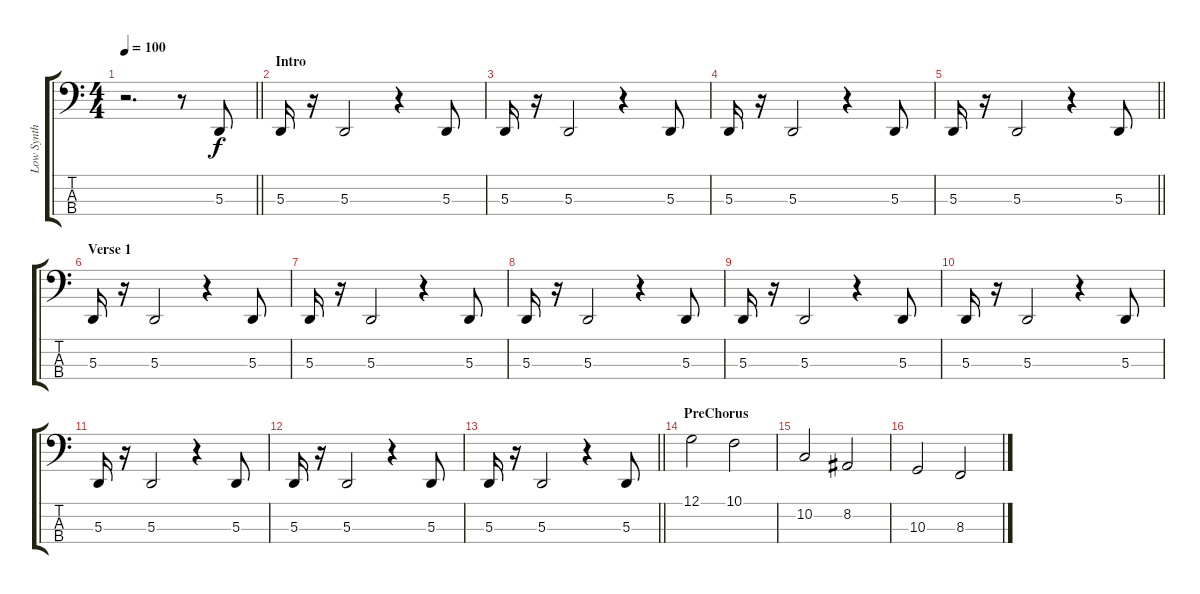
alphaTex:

\track ("Low Synth Bass" "Low Synth ") {instrument synthbass2}
\staff {score tabs}
\tuning (G1 D1 A0 E0) {hide}
\ts (4 4)
\tempo 100
\clef f4
\barLineRight lightlight
\ks c
r.2{d dy f instrument synthbass2} r.8 5.3.8 |
\section ("" "Intro")
5.3.16 r.16 5.3.2 r.4 5.3.8 |
5.3.16 r.16 5.3.2 r.4 5.3.8 |
5.3.16 r.16 5.3.2 r.4 5.3.8 |
\barLineRight lightlight
5.3.16 r.16 5.3.2 r.4 5.3.8 |
\section ("" "Verse 1")
5.3.16 r.16 5.3.2 r.4 5.3.8 |
5.3.16 r.16 5.3.2 r.4 5.3.8 |
5.3.16 r.16 5.3.2 r.4 5.3.8 |
5.3.16 r.16 5.3.2 r.4 5.3.8 |
5.3.16 r.16 5.3.2 r.4 5.3.8 |
5.3.16 r.16 5.3.2 r.4 5.3.8 |
5.3.16 r.16 5.3.2 r.4 5.3.8 |
\barLineRight lightlight
5.3.16 r.16 5.3.2 r.4 5.3.8 |
\section ("" "PreChorus")
12.1.2 10.1.2 |
10.2.2 8.2.2 |
10.3.2 8.3.2
